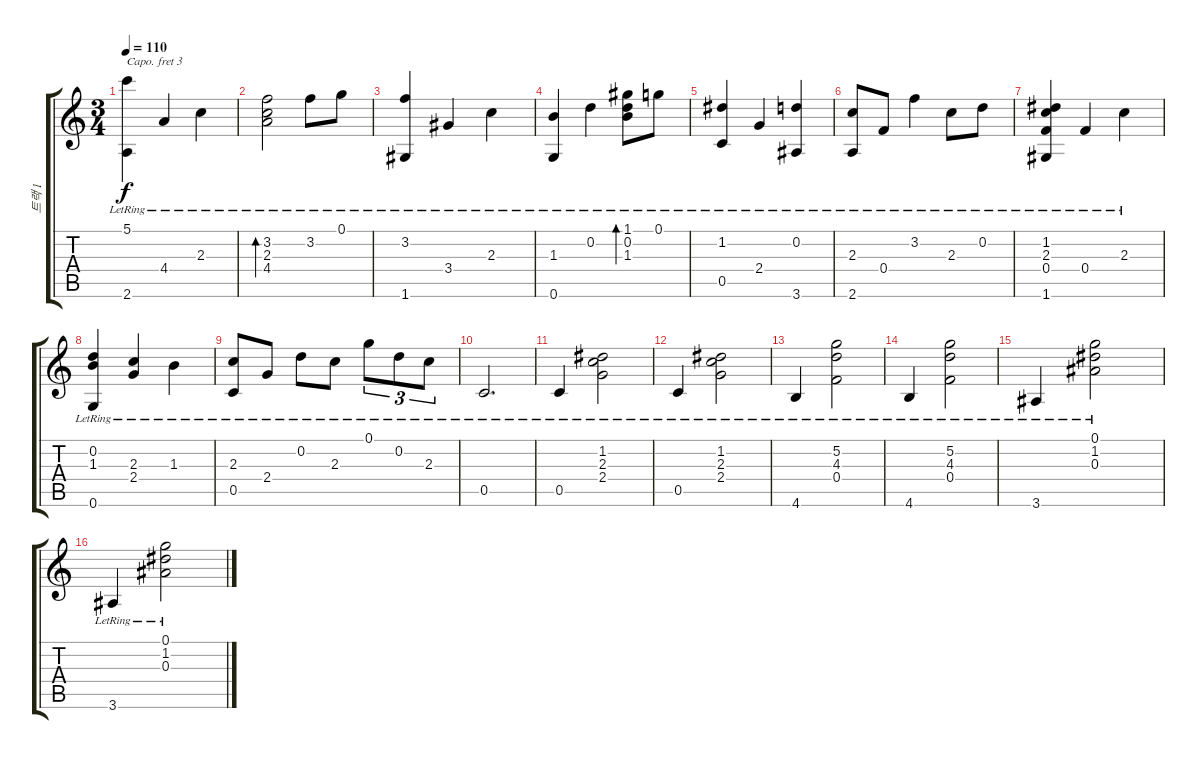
\track ("트랙 1" "트랙 1") {instrument acousticguitarsteel}
\staff {score tabs}
\capo 3
\tuning (E4 B3 G3 D3 A2 E2) {hide}
\ts (3 4)
\tempo 110
\clef g2
\ks c
(5.1{lr} 2.6).4{dy f} 4.4{lr}.4 2.3{lr}.4 |
(3.2{lr} 2.3 4.4).2{bd 240} 3.2{lr}.8 0.1{lr}.8 |
(3.2{lr} 1.6{lr}).4 3.4{lr}.4 2.3{lr}.4 |
(1.3{lr} 0.6{lr}).4 0.2{lr}.4 (1.1{lr} 0.2{lr} 1.3{lr}).8{bd 240} 0.1{lr}.8 |
(1.2{lr} 0.5{lr}).4 2.4{lr}.4 (0.2{lr} 3.6{lr}).4 |
(2.3{lr} 2.6{lr}).8 0.4{lr}.8 3.2{lr}.4 2.3{lr}.8 0.2{lr}.8 |
(1.2{lr} 2.3{lr} 0.4{lr} 1.6{lr}).4 0.4{lr}.4 2.3{lr}.4 |
(0.2{lr} 1.3{lr} 0.6{lr}).4 (2.3{lr} 2.4{lr}).4 1.3{lr}.4 |
(2.3{lr} 0.5{lr}).8 2.4{lr}.8 0.2{lr}.8 2.3{lr}.8 0.1{lr}.8{tu (3 2)} 0.2{lr}.8{tu (3 2)} 2.3{lr}.8{tu (3 2)} |
0.5{lr}.2{d} |
0.5{lr}.4 (1.2{lr} 2.3{lr} 2.4{lr}).2 |
0.5{lr}.4 (1.2{lr} 2.3{lr} 2.4{lr}).2 |
4.6{lr}.4 (5.2{lr} 4.3{lr} 0.4{lr}).2 |
4.6{lr}.4 (5.2{lr} 4.3{lr} 0.4{lr}).2 |
3.6{lr}.4 (0.1{lr} 1.2{lr} 0.3{lr}).2 |
3.6{lr}.4 (0.1{lr} 1.2{lr} 0.3{lr}).2
